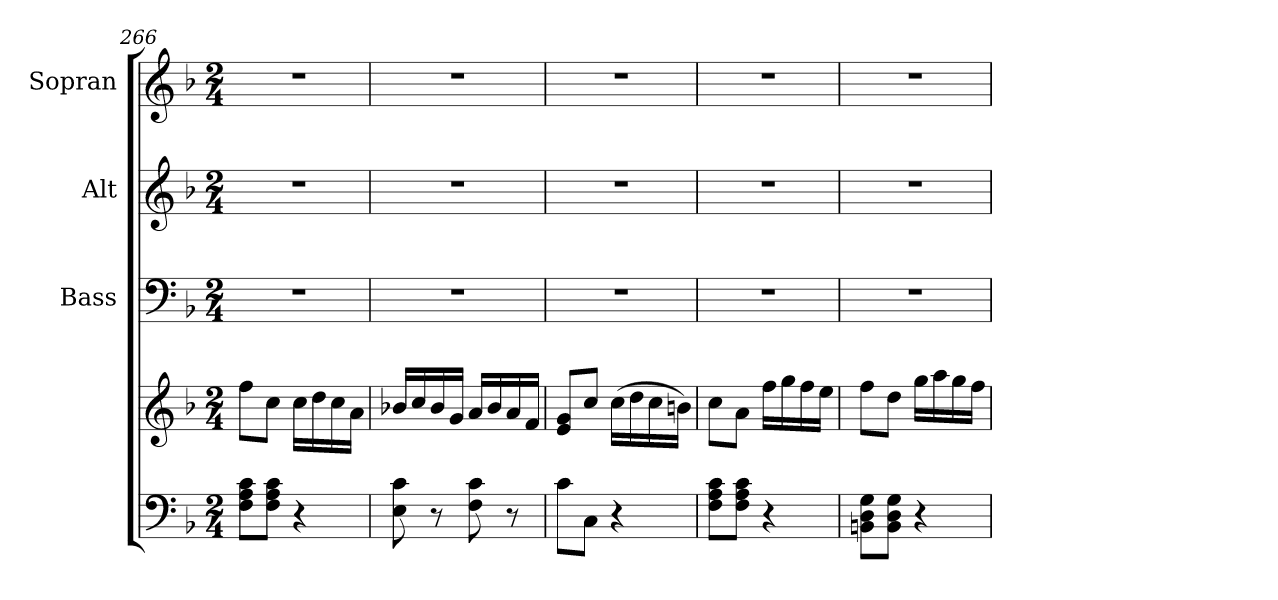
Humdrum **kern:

**kern	**kern	**kern	**kern	**kern
*part4	*part4	*part3	*part2	*part1
*staff5	*staff4	*staff3	*staff2	*staff1
*	*	*I"Bass	*I"Alt	*I"Sopran
*	*	*I'B.	*I'A.	*I'S.
!!LO:PB:g=z
*clefF4	*clefG2	*clefF4	*clefG2	*clefG2
*k[b-]	*k[b-]	*k[b-]	*k[b-]	*k[b-]
*F:	*F:	*F:	*F:	*F:
*M2/4	*M2/4	*M2/4	*M2/4	*M2/4
=266	=266	=266	=266	=266
8F\ 8A\ 8c\L	8ff\L	2r	2r	2r
8F\ 8A\ 8c\J	8cc\J	.	.	.
4r	16cc\LL	.	.	.
.	16dd\	.	.	.
.	16cc\	.	.	.
.	16a\JJ	.	.	.
=267	=267	=267	=267	=267
8E\ 8c\	16b-X/LL	2r	2r	2r
.	16cc/	.	.	.
8r	16b-/	.	.	.
.	16g/JJ	.	.	.
8F\ 8c\	16a/LL	.	.	.
.	16b-/	.	.	.
8r	16a/	.	.	.
.	16f/JJ	.	.	.
=268	=268	=268	=268	=268
8c\L	8e/ 8g/L	2r	2r	2r
8C\J	8cc/J	.	.	.
4r	(>16cc\LL	.	.	.
.	16dd\	.	.	.
.	16cc\	.	.	.
.	16bn\JJ)	.	.	.
=269	=269	=269	=269	=269
8F\ 8A\ 8c\L	8cc\L	2r	2r	2r
8F\ 8A\ 8c\J	8a\J	.	.	.
4r	16ff\LL	.	.	.
.	16gg\	.	.	.
.	16ff\	.	.	.
.	16ee\JJ	.	.	.
=270	=270	=270	=270	=270
8BBn\ 8D\ 8G\L	8ff\L	2r	2r	2r
8BB\ 8D\ 8G\J	8dd\J	.	.	.
4r	16gg\LL	.	.	.
.	16aa\	.	.	.
.	16gg\	.	.	.
.	16ff\JJ	.	.	.
=	=	=	=	=
*-	*-	*-	*-	*-
